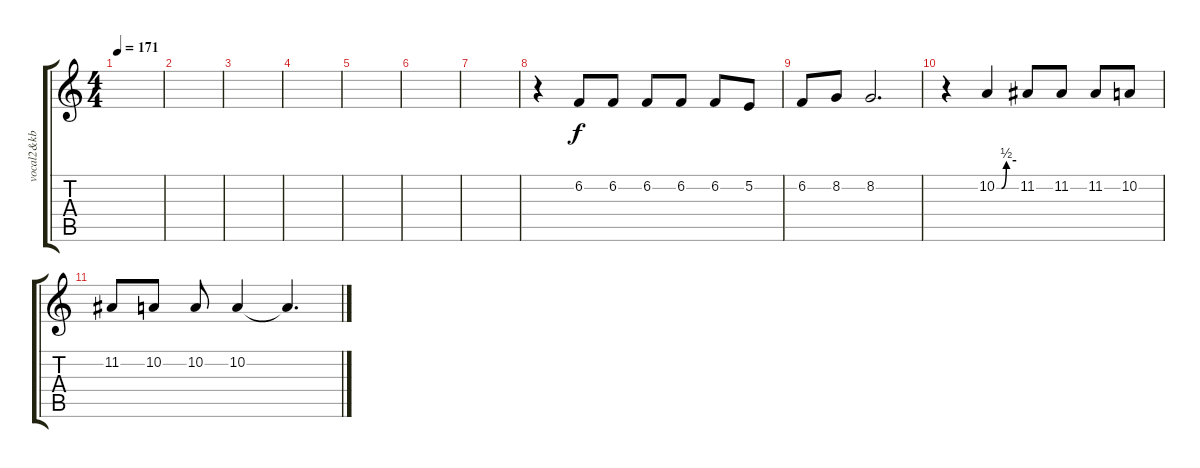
\track ("vocal2&kb" "vocal2&kb") {instrument harmonica}
\staff {score tabs}
\tuning (E4 B3 G3 D3 A2 E2) {hide}
\ts (4 4)
\tempo 171
\clef g2
\ks c
|
|
|
|
|
|
|
r.4 6.2.8 6.2.8 6.2.8 6.2.8 6.2.8 5.2.8 |
6.2.8 8.2.8 8.2.2{d} |
r.4 10.2{be (custom 0 0 15 0 30 2 60 2)}.4 11.2.8 11.2.8 11.2.8 10.2.8 |
11.2.8 10.2.8 10.2.8 10.2.4 10.2{t}.4{d}
